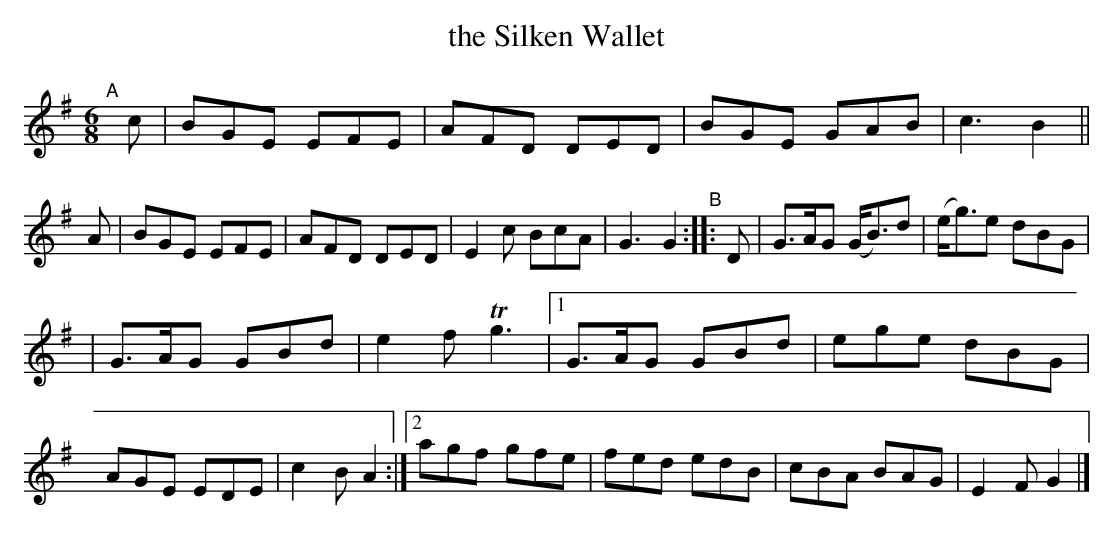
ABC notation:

X:1
T: the Silken Wallet
M: 6/8
L: 1/8
K: G
"^A"\
[|]c | BGE EFE | AFD DED | BGE GAB | c3 B2 \
|| A | BGE EFE | AFD DED | E2c BcA | G3 G2 \
"^B"\
:: D | G>AG (G<B)d | (e<g)e dBG |
| G>AG GBd | e2f Tg3 |\
[1 G>AG GBd | ege dBG | AGE EDE | c2B A2 :|\
[2 agf  gfe | fed edB | cBA BAG | E2F G2 |]
